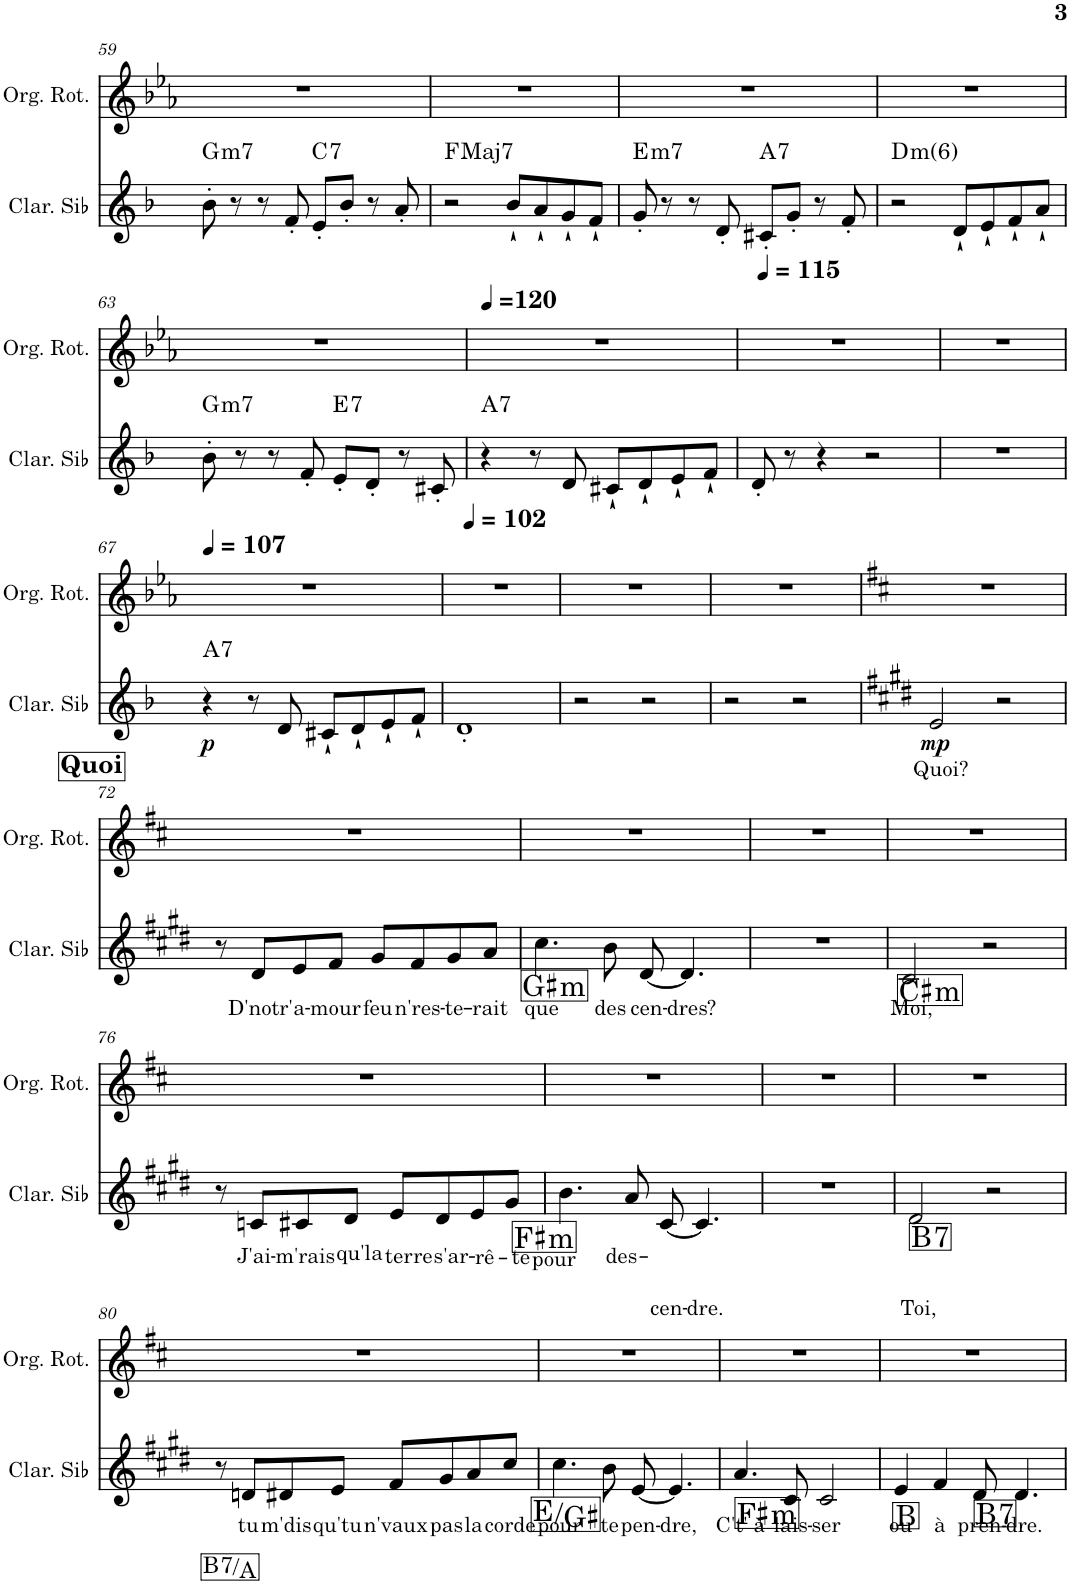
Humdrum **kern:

**kern	**kern	**kern	**dynam	**kern	**kern	**text	**dynam	**harte	**kern	**dynam	**kern	**dynam	**kern	**text	**dynam	**harte	**kern
*part8	*part7	*part6	*part6	*part5	*part5	*part5	*part5	*part5	*part4	*part4	*part3	*part3	*part2	*part2	*part2	*part2	*part1
*staff9	*staff8	*staff7	*staff7	*staff6	*staff5	*staff5	*staff5/6	*	*staff4	*staff4	*staff3	*staff3	*staff2	*staff2	*staff2	*	*staff1
*I"Basse électrique	*I"Guitare électrique	*I"Guitare acoustique	*	*I"Piano	*	*	*	*	*I"Guitare Basse	*	*I"Orgue	*	*I"Clarinette en Sib	*	*	*	*I"Orgue rotatif, Rock Organ
*I'B. él.	*I'Guit. El.	*I'Guit.	*	*I'Pia.	*	*	*	*	*I'Guit. B.	*	*I'Org.	*	*I'Clar. Sib	*	*	*	*I'Org. Rot.
!!LO:PB:g=z
*clefF4	*clefGv2	*clefGv2	*	*clefF4	*clefG2	*	*	*	*clefF4	*	*clefG2	*	*clefG2	*	*	*	*clefG2
*Trd7c12	*	*	*	*	*	*	*	*	*Trd7c12	*	*	*	*Trd1c2	*	*	*	*
*k[b-e-a-]	*k[b-e-a-]	*k[b-e-a-]	*	*k[b-e-a-]	*k[b-e-a-]	*	*	*	*k[b-e-a-]	*	*k[b-e-a-]	*	*k[b-]	*	*	*	*k[b-e-a-]
*M4/4	*M4/4	*M4/4	*	*M4/4	*M4/4	*	*	*	*M4/4	*	*M4/4	*	*M4/4	*	*	*	*M4/4
=59	=59	=59	=59	=59	=59	=59	=59	=59	=59	=59	=59	=59	=59	=59	=59	=59	=59
!	!	!	!	!	!	!	!	!	!	!	!	!LO:DY:b	!	!	!	!LO:H:kt=m7	!
4.F	4r	1r	.	1r	1r	.	.	.	1r	.	([2f [2a- 2ee-	mp	8b-'\	.	.	G:min7	1r
.	.	.	.	.	.	.	.	.	.	.	.	.	8r	.	.	.	.
.	8c' 8f' 8a-' 8ee-'	.	.	.	.	.	.	.	.	.	.	.	8r	.	.	.	.
8F	8r	.	.	.	.	.	.	.	.	.	.	.	8f'/	.	.	.	.
!	!	!	!	!	!	!	!	!	!	!	!	!	!	!	!	!LO:H:kt=7	!
4BB-	8r	.	.	.	.	.	.	.	.	.	2f] 2a-] 2dd)	.	8e'/L	.	.	C:7	.
.	8B- 8f 8a- 8dd	.	.	.	.	.	.	.	.	.	.	.	8b-'/J	.	.	.	.
4F	8r	.	.	.	.	.	.	.	.	.	.	.	8r	.	.	.	.
.	8B- 8e- 8g 8dd	.	.	.	.	.	.	.	.	.	.	.	8a'/	.	.	.	.
=60	=60	=60	=60	=60	=60	=60	=60	=60	=60	=60	=60	=60	=60	=60	=60	=60	=60
!	!	!	!	!	!	!	!	!	!	!	!	!	!	!	!	!LO:H:kt=Maj7	!
4.E-	4r	1r	.	1r	1r	.	.	.	1r	.	([2e- [2g 2dd	.	2r	.	.	F:maj7	1r
.	8B-' 8e-' 8g' 8dd'	.	.	.	.	.	.	.	.	.	.	.	.	.	.	.	.
8E-	8r	.	.	.	.	.	.	.	.	.	.	.	.	.	.	.	.
8BB-\L	4r	.	.	.	.	.	.	.	.	.	2e-] 2g] 2cc)	.	8b-`/L	.	.	.	.
8G\J	.	.	.	.	.	.	.	.	.	.	.	.	8a`/	.	.	.	.
8F\L	8B-' 8e-' 8g' 8dd'	.	.	.	.	.	.	.	.	.	.	.	8g`/	.	.	.	.
8E-\J	8r	.	.	.	.	.	.	.	.	.	.	.	8f`/J	.	.	.	.
=61	=61	=61	=61	=61	=61	=61	=61	=61	=61	=61	=61	=61	=61	=61	=61	=61	=61
!	!	!	!	!	!	!	!	!	!	!	!	!	!	!	!	!LO:H:kt=m7	!
4.D	4r	1r	.	1r	1r	.	.	.	1r	.	([2d [2f 2cc	.	8g'/	.	.	E:min7	1r
.	.	.	.	.	.	.	.	.	.	.	.	.	8r	.	.	.	.
.	8d' 8a-' 8cc' 8ff'	.	.	.	.	.	.	.	.	.	.	.	8r	.	.	.	.
8D	8r	.	.	.	.	.	.	.	.	.	.	.	8d'/	.	.	.	.
!	!	!	!	!	!	!	!	!	!	!	!	!	!	!	!	!LO:H:kt=7	!
4G	8r	.	.	.	.	.	.	.	.	.	2d] 2f] 2bn)	.	8c#X'/L	.	.	A:7	.
.	8d 8g 8bn 8ff	.	.	.	.	.	.	.	.	.	.	.	8g'/J	.	.	.	.
4G	8r	.	.	.	.	.	.	.	.	.	.	.	8r	.	.	.	.
.	8c 8g 8an 8ee-	.	.	.	.	.	.	.	.	.	.	.	8f'/	.	.	.	.
=62	=62	=62	=62	=62	=62	=62	=62	=62	=62	=62	=62	=62	=62	=62	=62	=62	=62
!	!	!	!	!	!	!	!	!	!	!	!	!	!	!	!	!LO:H:kt=m	!
4.C	4r	1r	.	1r	1r	.	.	.	1r	.	1c 1e- 1an	.	2r	.	.	D:min(6)	1r
.	8c' 8g' 8an' 8ee-'	.	.	.	.	.	.	.	.	.	.	.	.	.	.	.	.
8C	8r	.	.	.	.	.	.	.	.	.	.	.	.	.	.	.	.
8G\L	4r	.	.	.	.	.	.	.	.	.	.	.	8d`/L	.	.	.	.
8D\J	.	.	.	.	.	.	.	.	.	.	.	.	8e`/	.	.	.	.
4C	8c' 8g' 8a' 8ee-'	.	.	.	.	.	.	.	.	.	.	.	8f`/	.	.	.	.
.	8r	.	.	.	.	.	.	.	.	.	.	.	8a`/J	.	.	.	.
!!LO:LB:g=z
=63	=63	=63	=63	=63	=63	=63	=63	=63	=63	=63	=63	=63	=63	=63	=63	=63	=63
!	!	!	!	!	!	!	!	!	!	!	!	!	!	!	!	!LO:H:kt=m7	!
4.F	4r	1r	.	1r	1r	.	.	.	1r	.	2e- 2a- [2cc	.	8b-'\	.	.	G:min7	1r
.	.	.	.	.	.	.	.	.	.	.	.	.	8r	.	.	.	.
.	8c' 8f' 8a-' 8ee-'	.	.	.	.	.	.	.	.	.	.	.	8r	.	.	.	.
8F	8r	.	.	.	.	.	.	.	.	.	.	.	8f'/	.	.	.	.
!	!	!	!	!	!	!	!	!	!	!	!	!	!	!	!	!LO:H:kt=7	!
4F#X	8r	.	.	.	.	.	.	.	.	.	2d 2f#X 2cc]	.	8e'/L	.	.	E:7	.
.	8d 8an 8cc 8ff#X	.	.	.	.	.	.	.	.	.	.	.	8d'/J	.	.	.	.
4F#	8r	.	.	.	.	.	.	.	.	.	.	.	8r	.	.	.	.
.	8d 8g 8bn 8ffn	.	.	.	.	.	.	.	.	.	.	.	8c#X'/	.	.	.	.
=64	=64	=64	=64	=64	=64	=64	=64	=64	=64	=64	=64	=64	=64	=64	=64	=64	=64
!	!	!	!	!	!	!	!	!	!	!	!	!	!	!	!	!LO:H:kt=7	!
4.G	4r	1r	.	1r	1r	.	.	.	1r	.	1f 1bn 1dd	.	4r	.	.	A:7	1r
.	8d' 8g' 8bn' 8ff'	.	.	.	.	.	.	.	.	.	.	.	8r	.	.	.	.
8D	8r	.	.	.	.	.	.	.	.	.	.	.	8d/	.	.	.	.
(4G	4r	.	.	.	.	.	.	.	.	.	.	.	8c#X`/L	.	.	.	.
.	.	.	.	.	.	.	.	.	.	.	.	.	8d`/	.	.	.	.
4Bn)	8d' 8f' 8b' 8ff'	.	.	.	.	.	.	.	.	.	.	.	8e`/	.	.	.	.
.	8r	.	.	.	.	.	.	.	.	.	.	.	8f`/J	.	.	.	.
=65	=65	=65	=65	=65	=65	=65	=65	=65	=65	=65	=65	=65	=65	=65	=65	=65	=65
!	!	!	!	!	!	!	!	!	!	!LO:DY:b	!	!	!	!	!	!	!
8c	1r	1r	.	1r	1r	.	.	.	8c	p	1r	.	8d'/	.	.	.	1r
8r	.	.	.	.	.	.	.	.	8r	.	.	.	8r	.	.	.	.
8c\L	.	.	.	.	.	.	.	.	8c\L	.	.	.	4r	.	.	.	.
8c\J	.	.	.	.	.	.	.	.	8c\J	.	.	.	.	.	.	.	.
8B-\L	.	.	.	.	.	.	.	.	8B-\L	.	.	.	2r	.	.	.	.
8B-\J	.	.	.	.	.	.	.	.	8B-\J	.	.	.	.	.	.	.	.
8r	.	.	.	.	.	.	.	.	8r	.	.	.	.	.	.	.	.
8G	.	.	.	.	.	.	.	.	8G	.	.	.	.	.	.	.	.
=66	=66	=66	=66	=66	=66	=66	=66	=66	=66	=66	=66	=66	=66	=66	=66	=66	=66
8r	1r	1r	.	1r	1r	.	.	.	8r	.	1r	.	1r	.	.	.	1r
8G	.	.	.	.	.	.	.	.	8G	.	.	.	.	.	.	.	.
8r	.	.	.	.	.	.	.	.	8r	.	.	.	.	.	.	.	.
8G	.	.	.	.	.	.	.	.	8G	.	.	.	.	.	.	.	.
4F	.	.	.	.	.	.	.	.	4F	.	.	.	.	.	.	.	.
4G	.	.	.	.	.	.	.	.	4G	.	.	.	.	.	.	.	.
!!LO:LB:g=z
=67	=67	=67	=67	=67	=67	=67	=67	=67	=67	=67	=67	=67	=67	=67	=67	=67	=67
!	!	!	!	!	!	!	!	!	!	!	!	!	!	!	!LO:DY:b	!LO:H:kt=7	!
8c	1r	1r	.	1r	1r	.	.	.	8c	.	1r	.	4r	.	p	A:7	1r
8r	.	.	.	.	.	.	.	.	8r	.	.	.	.	.	.	.	.
8c\L	.	.	.	.	.	.	.	.	8c\L	.	.	.	8r	.	.	.	.
8c\J	.	.	.	.	.	.	.	.	8c\J	.	.	.	8d/	.	.	.	.
8B-\L	.	.	.	.	.	.	.	.	8B-\L	.	.	.	8c#X`/L	.	.	.	.
8B-\J	.	.	.	.	.	.	.	.	8B-\J	.	.	.	8d`/	.	.	.	.
8r	.	.	.	.	.	.	.	.	8r	.	.	.	8e`/	.	.	.	.
8c	.	.	.	.	.	.	.	.	[8c	.	.	.	8f`/J	.	.	.	.
=68	=68	=68	=68	=68	=68	=68	=68	=68	=68	=68	=68	=68	=68	=68	=68	=68	=68
!	!	!	!	!	!	!	!	!	!	!LO:DY:b	!	!	!	!	!	!	!
4r	1r	1r	.	1r	1r	.	.	.	2c]	p	1r	.	1d'	.	.	.	1r
8r	.	.	.	.	.	.	.	.	.	.	.	.	.	.	.	.	.
8r	.	.	.	.	.	.	.	.	.	.	.	.	.	.	.	.	.
2r	.	.	.	.	.	.	.	.	2D	.	.	.	.	.	.	.	.
=69	=69	=69	=69	=69	=69	=69	=69	=69	=69	=69	=69	=69	=69	=69	=69	=69	=69
!	!	!	!	!	!	!	!	!	!	!LO:DY:b	!	!	!	!	!	!	!
1r	1r	1r	.	1r	1r	.	.	.	4D	pp	1r	.	2r	.	.	.	1r
.	.	.	.	.	.	.	.	.	8D\L	.	.	.	.	.	.	.	.
.	.	.	.	.	.	.	.	.	8D\J	.	.	.	.	.	.	.	.
.	.	.	.	.	.	.	.	.	2D	.	.	.	2r	.	.	.	.
=70	=70	=70	=70	=70	=70	=70	=70	=70	=70	=70	=70	=70	=70	=70	=70	=70	=70
!	!	!	!	!	!	!	!	!	!	!LO:DY:b	!	!	!	!	!	!	!
1r	1r	1r	.	1r	1r	.	.	.	4D	ppp	1r	.	2r	.	.	.	1r
.	.	.	.	.	.	.	.	.	8D\L	.	.	.	.	.	.	.	.
.	.	.	.	.	.	.	.	.	8D\J	.	.	.	.	.	.	.	.
.	.	.	.	.	.	.	.	.	2D	.	.	.	2r	.	.	.	.
=71	=71	=71	=71	=71	=71	=71	=71	=71	=71	=71	=71	=71	=71	=71	=71	=71	=71
*k[f#c#]	*k[f#c#]	*k[f#c#]	*	*k[f#c#]	*k[f#c#]	*	*	*	*k[f#c#]	*	*k[f#c#]	*	*k[f#c#g#d#]	*	*	*	*k[f#c#]
!	!	!	!LO:DY:b	!	!	!	!LO:DY:b=2	!	!	!	!	!	!	!LO:LY:b	!	!	!
!	!	!	!	!	!	!	!LO:DY:n=1:b	!	!	!	!	!	!	!	!LO:DY:b	!	!
4D	1r	4D 4F# 4A 4d	p	1D 1F# 1A 1d	2dd	Quoi?	p pp	D:maj D:maj	1r	.	1r	.	2e/	Quoi?	mp	.	1r
8r	.	8D/ 8F#/ 8A/ 8d/L	.	.	.	.	.	.	.	.	.	.	.	.	.	.	.
8D	.	8D/ 8F#/ 8A/ 8d/J	.	.	.	.	.	.	.	.	.	.	.	.	.	.	.
4D	.	4D 4F# 4A 4d	.	.	2r	.	.	.	.	.	.	.	2r	.	.	.	.
4D	.	8D/ 8F#/ 8A/ 8d/L	.	.	.	.	.	.	.	.	.	.	.	.	.	.	.
.	.	8D/ 8F#/ 8A/ 8d/J	.	.	.	.	.	.	.	.	.	.	.	.	.	.	.
!!LO:LB:g=z
=72	=72	=72	=72	=72	=72	=72	=72	=72	=72	=72	=72	=72	=72	=72	=72	=72	=72
4D	1r	8D/ 8F#/ 8A/ 8d/L	.	1D 1F# 1A 1d	8r	.	.	.	1r	.	1r	.	8r	.	.	.	1r
!	!	!	!	!	!	!	!	!	!	!	!	!	!	!LO:LY:b	!	!	!
.	.	8D/ 8F#/ 8A/ 8d/J	.	.	8cc#	D'notr'	.	.	.	.	.	.	8d#/L	D'notr'	.	.	.
!	!	!	!	!	!	!	!	!	!	!	!	!	!	!LO:LY:b	!	!	!
8D\L	.	8D/ 8F#/ 8A/ 8d/L	.	.	8dd\L	a-	.	.	.	.	.	.	8e/	a-	.	.	.
!	!	!	!	!	!	!	!	!	!	!	!	!	!	!LO:LY:b	!	!	!
8D\J	.	8D/ 8F#/ 8A/ 8d/J	.	.	8ee\J	-mour	.	.	.	.	.	.	8f#/J	-mour	.	.	.
!	!	!	!	!	!	!	!	!	!	!	!	!	!	!LO:LY:b	!	!	!
2D	.	8D/ 8F#/ 8A/ 8d/L	.	.	8ff#\L	feu	.	.	.	.	.	.	8g#/L	feu	.	.	.
!	!	!	!	!	!	!	!	!	!	!	!	!	!	!LO:LY:b	!	!	!
.	.	8D/ 8F#/ 8A/ 8d/J	.	.	8ee\J	n'res-	.	.	.	.	.	.	8f#/	n'res-	.	.	.
!	!	!	!	!	!	!	!	!	!	!	!	!	!	!LO:LY:b	!	!	!
.	.	8D/ 8F#/ 8A/ 8d/L	.	.	8ff#\L	-te-	.	.	.	.	.	.	8g#/	-te-	.	.	.
!	!	!	!	!	!	!	!	!	!	!	!	!	!	!LO:LY:b	!	!	!
.	.	8D/ 8F#/ 8A/ 8d/J	.	.	8gg\J	-rait	.	.	.	.	.	.	8a/J	-rait	.	.	.
=73	=73	=73	=73	=73	=73	=73	=73	=73	=73	=73	=73	=73	=73	=73	=73	=73	=73
!	!	!	!	!	!	!	!	!LO:H:n=1:kt=m	!	!	!	!	!	!LO:LY:b	!	!	!
!	!	!	!	!	!	!	!	!LO:H:n=2:kt=m	!	!	!	!	!	!	!	!LO:H:kt=m	!
4F#	1r	4F# 4A 4c# 4f#	.	1FF# 1AA 1C# 1F#	4.bb	que	.	F#:min F#:min	1r	.	1r	.	4.cc#\	que	.	G#:min	1r
8F#\L	.	8F#\ 8A\ 8c#\ 8f#\L	.	.	.	.	.	.	.	.	.	.	.	.	.	.	.
!	!	!	!	!	!	!	!	!	!	!	!	!	!	!LO:LY:b	!	!	!
8F#\J	.	8F#\ 8A\ 8c#\ 8f#\J	.	.	8aa	des	.	.	.	.	.	.	8b\	des	.	.	.
!	!	!	!	!	!	!	!	!	!	!	!	!	!	!LO:LY:b	!	!	!
2F#	.	8F#/ 8A/ 8c#/L	.	.	[8cc#	cen-	.	.	.	.	.	.	[8d#/	cen-	.	.	.
!	!	!	!	!	!	!	!	!	!	!	!	!	!	!LO:LY:b	!	!	!
.	.	8F#/ 8A/ 8c#/J	.	.	4.cc#]	-dres?	.	.	.	.	.	.	4.d#/]	-dres?	.	.	.
.	.	8F#/ 8A/ 8c#/L	.	.	.	.	.	.	.	.	.	.	.	.	.	.	.
.	.	8F#/ 8A/ 8c#/J	.	.	.	.	.	.	.	.	.	.	.	.	.	.	.
=74	=74	=74	=74	=74	=74	=74	=74	=74	=74	=74	=74	=74	=74	=74	=74	=74	=74
4F#	1r	4F# 4A 4c#	.	1F# 1A 1c#	4r	.	.	.	1r	.	1r	.	1r	.	.	.	1r
8r	.	8F#/ 8A/ 8c#/L	.	.	4r	.	.	.	.	.	.	.	.	.	.	.	.
8F#	.	8F#/ 8A/ 8c#/J	.	.	.	.	.	.	.	.	.	.	.	.	.	.	.
4F#	.	4F# 4A 4c#	.	.	2r	.	.	.	.	.	.	.	.	.	.	.	.
4F#	.	8F#/ 8A/ 8c#/L	.	.	.	.	.	.	.	.	.	.	.	.	.	.	.
.	.	8F#/ 8A/ 8c#/J	.	.	.	.	.	.	.	.	.	.	.	.	.	.	.
=75	=75	=75	=75	=75	=75	=75	=75	=75	=75	=75	=75	=75	=75	=75	=75	=75	=75
!	!	!	!	!	!	!	!LO:DY:b	!LO:H:n=1:kt=m	!	!	!	!	!	!LO:LY:b	!	!	!
!	!	!	!	!	!	!	!	!LO:H:n=2:kt=m	!	!	!	!	!	!	!	!LO:H:kt=m	!
4B	1r	4B 4d 4f# 4b	.	1BB 1D 1F# 1B	2b	Moi,	p	B:min B:min	1r	.	1r	.	2c#/	Moi,	.	C#:min	1r
8r	.	8B\ 8d\ 8f#\ 8b\L	.	.	.	.	.	.	.	.	.	.	.	.	.	.	.
8B	.	8B\ 8d\ 8f#\ 8b\J	.	.	.	.	.	.	.	.	.	.	.	.	.	.	.
4B	.	4B 4d 4f# 4b	.	.	2r	.	.	.	.	.	.	.	2r	.	.	.	.
4B	.	8B\ 8d\ 8f#\ 8b\L	.	.	.	.	.	.	.	.	.	.	.	.	.	.	.
.	.	8B\ 8d\ 8f#\ 8b\J	.	.	.	.	.	.	.	.	.	.	.	.	.	.	.
!!LO:LB:g=z
=76	=76	=76	=76	=76	=76	=76	=76	=76	=76	=76	=76	=76	=76	=76	=76	=76	=76
4B	1r	4B 4d 4f# 4b	.	1BB 1D 1F# 1B	8r	.	.	.	1r	.	1r	.	8r	.	.	.	1r
!	!	!	!	!	!	!	!	!	!	!	!	!	!	!LO:LY:b	!	!	!
.	.	.	.	.	8a#X	J'ai-	.	.	.	.	.	.	8cn/L	J'ai-	.	.	.
!	!	!	!	!	!	!	!	!	!	!	!	!	!	!LO:LY:b	!	!	!
8B\L	.	8B\ 8d\ 8f#\ 8b\L	.	.	8b\L	-m'rais	.	.	.	.	.	.	8c#X/	-m'rais	.	.	.
!	!	!	!	!	!	!	!	!	!	!	!	!	!	!LO:LY:b	!	!	!
8B\J	.	8B\ 8d\ 8f#\ 8b\J	.	.	8cc#\J	qu'la	.	.	.	.	.	.	8d#/J	qu'la	.	.	.
!	!	!	!	!	!	!	!	!	!	!	!	!	!	!LO:LY:b	!	!	!
2B	.	8B\ 8d\ 8f#\ 8b\L	.	.	8dd\L	terre	.	.	.	.	.	.	8e/L	terre	.	.	.
!	!	!	!	!	!	!	!	!	!	!	!	!	!	!LO:LY:b	!	!	!
.	.	8B\ 8d\ 8f#\ 8b\J	.	.	8cc#\J	s'ar-	.	.	.	.	.	.	8d#/	s'ar-	.	.	.
!	!	!	!	!	!	!	!	!	!	!	!	!	!	!LO:LY:b	!	!	!
.	.	8B\ 8d\ 8f#\ 8b\L	.	.	8dd\L	-rê-	.	.	.	.	.	.	8e/	-rê-	.	.	.
!	!	!	!	!	!	!	!	!	!	!	!	!	!	!LO:LY:b	!	!	!
.	.	8B\ 8d\ 8f#\ 8b\J	.	.	8ff#\J	-te	.	.	.	.	.	.	8g#/J	-te	.	.	.
=77	=77	=77	=77	=77	=77	=77	=77	=77	=77	=77	=77	=77	=77	=77	=77	=77	=77
!	!	!	!	!	!	!	!	!LO:H:n=1:kt=m	!	!	!	!	!	!LO:LY:b	!	!	!
!	!	!	!	!	!	!	!	!LO:H:n=2:kt=m	!	!	!	!	!	!	!	!LO:H:kt=m	!
4E	1r	4E 4G 4B 4e	.	1E 1G 1B	4.aa	pour	.	E:min E:min	1r	.	1r	.	4.b\	pour	.	F#:min	1r
8E\L	.	8E/ 8G/ 8B/ 8e/L	.	.	.	.	.	.	.	.	.	.	.	.	.	.	.
!	!	!	!	!	!	!	!	!	!	!	!	!	!	!LO:LY:b	!	!	!
8E\J	.	8E/ 8G/ 8B/ 8e/J	.	.	8gg	des-	.	.	.	.	.	.	8a/	des-	.	.	.
!	!	!	!	!	!	!	!	!	!	!	!	!	!	!LO:LY:b	!	!	!
2E	.	8E/ 8G/ 8B/L	.	.	[8b	-cen-	.	.	.	.	.	.	[8c#/	-cen-	.	.	.
!	!	!	!	!	!	!	!	!	!	!	!	!	!	!LO:LY:b	!	!	!
.	.	8E/ 8G/ 8B/J	.	.	4.b]	-dre.	.	.	.	.	.	.	4.c#/]	-dre.	.	.	.
.	.	8E/ 8G/ 8B/L	.	.	.	.	.	.	.	.	.	.	.	.	.	.	.
.	.	8E/ 8G/ 8B/J	.	.	.	.	.	.	.	.	.	.	.	.	.	.	.
=78	=78	=78	=78	=78	=78	=78	=78	=78	=78	=78	=78	=78	=78	=78	=78	=78	=78
4E	1r	4E 4G 4B	.	1E 1G 1B	1r	.	.	.	1r	.	1r	.	1r	.	.	.	1r
8r	.	8E/ 8G/ 8B/L	.	.	.	.	.	.	.	.	.	.	.	.	.	.	.
8E	.	8E/ 8G/ 8B/J	.	.	.	.	.	.	.	.	.	.	.	.	.	.	.
4E	.	4E 4G 4B	.	.	.	.	.	.	.	.	.	.	.	.	.	.	.
4G	.	8E/ 8G/ 8B/L	.	.	.	.	.	.	.	.	.	.	.	.	.	.	.
.	.	8E/ 8G/ 8B/J	.	.	.	.	.	.	.	.	.	.	.	.	.	.	.
=79	=79	=79	=79	=79	=79	=79	=79	=79	=79	=79	=79	=79	=79	=79	=79	=79	=79
!	!	!	!	!	!	!	!	!LO:H:n=1:kt=7	!	!	!	!	!	!LO:LY:b	!	!	!
!	!	!	!	!	!	!	!	!LO:H:n=2:kt=7	!	!	!	!	!	!	!	!LO:H:kt=7	!
4A	1r	4A 4c# 4e 4g	.	1AA 1C# 1E 1G	2cc#	Toi,	.	A:7 A:7	1r	.	1r	.	2d#/	Toi,	.	B:7	1r
8r	.	8A\ 8c#\ 8e\ 8g\L	.	.	.	.	.	.	.	.	.	.	.	.	.	.	.
8A	.	8A\ 8c#\ 8e\ 8g\J	.	.	.	.	.	.	.	.	.	.	.	.	.	.	.
4A	.	4A 4c# 4e 4g	.	.	2r	.	.	.	.	.	.	.	2r	.	.	.	.
4G	.	8A\ 8c#\ 8e\ 8g\L	.	.	.	.	.	.	.	.	.	.	.	.	.	.	.
.	.	8A\ 8c#\ 8e\ 8g\J	.	.	.	.	.	.	.	.	.	.	.	.	.	.	.
!!LO:LB:g=z
=80	=80	=80	=80	=80	=80	=80	=80	=80	=80	=80	=80	=80	=80	=80	=80	=80	=80
!	!	!	!	!	!	!	!	!LO:H:n=1:kt=7	!	!	!	!	!	!	!	!	!
!	!	!	!	!	!	!	!	!LO:H:n=2:kt=7	!	!	!	!	!	!	!	!LO:H:kt=7	!
4G	1r	4G 4A 4c# 4e	.	1GG 1AA 1C# 1E	8r	.	.	A:7/b7 A:7/b7	1r	.	1r	.	8r	.	.	B:7/b7	1r
!	!	!	!	!	!	!	!	!	!	!	!	!	!	!LO:LY:b	!	!	!
.	.	.	.	.	8ccn	tu	.	.	.	.	.	.	8dn/L	tu	.	.	.
!	!	!	!	!	!	!	!	!	!	!	!	!	!	!LO:LY:b	!	!	!
8G\L	.	8G\ 8A\ 8c#\ 8e\L	.	.	8cc#X\L	m'dis	.	.	.	.	.	.	8d#X/	m'dis	.	.	.
!	!	!	!	!	!	!	!	!	!	!	!	!	!	!LO:LY:b	!	!	!
8G\J	.	8G\ 8A\ 8c#\ 8e\J	.	.	8dd\J	qu'tu	.	.	.	.	.	.	8e/J	qu'tu	.	.	.
!	!	!	!	!	!	!	!	!	!	!	!	!	!	!LO:LY:b	!	!	!
2G	.	8G\ 8A\ 8c#\ 8e\L	.	.	8ee\L	n'vaux	.	.	.	.	.	.	8f#/L	n'vaux	.	.	.
!	!	!	!	!	!	!	!	!	!	!	!	!	!	!LO:LY:b	!	!	!
.	.	8G\ 8A\ 8c#\ 8e\J	.	.	8ff#\J	pas	.	.	.	.	.	.	8g#/	pas	.	.	.
!	!	!	!	!	!	!	!	!	!	!	!	!	!	!LO:LY:b	!	!	!
.	.	8G\ 8A\ 8c#\ 8e\L	.	.	8gg\L	la	.	.	.	.	.	.	8a/	la	.	.	.
!	!	!	!	!	!	!	!	!	!	!	!	!	!	!LO:LY:b	!	!	!
.	.	8G\ 8A\ 8c#\ 8e\J	.	.	8bb\J	corde	.	.	.	.	.	.	8cc#/J	corde	.	.	.
=81	=81	=81	=81	=81	=81	=81	=81	=81	=81	=81	=81	=81	=81	=81	=81	=81	=81
!	!	!	!	!	!	!	!	!	!	!	!	!	!	!LO:LY:b	!	!	!
4F#	1r	4F# 4A 4d	.	1F# 1A 1d	4.bb	pour	.	D:maj/3 D:maj/3	1r	.	1r	.	4.cc#\	pour	.	E:maj/3	1r
8F#\L	.	8F#/ 8A/ 8d/L	.	.	.	.	.	.	.	.	.	.	.	.	.	.	.
!	!	!	!	!	!	!	!	!	!	!	!	!	!	!LO:LY:b	!	!	!
8F#\J	.	8F#/ 8A/ 8d/J	.	.	8aa	te	.	.	.	.	.	.	8b\	te	.	.	.
!	!	!	!	!	!	!	!	!	!	!	!	!	!	!LO:LY:b	!	!	!
2F#	.	8F#/ 8A/ 8d/L	.	.	[8dd	pen-	.	.	.	.	.	.	[8e/	pen-	.	.	.
!	!	!	!	!	!	!	!	!	!	!	!	!	!	!LO:LY:b	!	!	!
.	.	8F#/ 8A/ 8d/J	.	.	4.dd]	-dre,	.	.	.	.	.	.	4.e/]	-dre,	.	.	.
.	.	8F#/ 8A/ 8d/L	.	.	.	.	.	.	.	.	.	.	.	.	.	.	.
.	.	8F#/ 8A/ 8d/J	.	.	.	.	.	.	.	.	.	.	.	.	.	.	.
=82	=82	=82	=82	=82	=82	=82	=82	=82	=82	=82	=82	=82	=82	=82	=82	=82	=82
!	!	!	!	!	!	!	!	!LO:H:n=1:kt=m	!	!	!	!	!	!LO:LY:b	!	!	!
!	!	!	!	!	!	!	!	!LO:H:n=2:kt=m	!	!	!	!	!	!	!	!LO:H:kt=m	!
4E	1r	4E 4G 4B 4e	.	1E 1G 1B	4.gg	C't''à	.	E:min E:min	1r	.	1r	.	4.a/	C't' à	.	F#:min	1r
8E\L	.	8E/ 8G/ 8B/ 8e/L	.	.	.	.	.	.	.	.	.	.	.	.	.	.	.
!	!	!	!	!	!	!	!	!	!	!	!	!	!	!LO:LY:b	!	!	!
8E\J	.	8E/ 8G/ 8B/ 8e/J	.	.	8b	lais-	.	.	.	.	.	.	8c#/	lais-	.	.	.
!	!	!	!	!	!	!	!	!	!	!	!	!	!	!LO:LY:b	!	!	!
2G	.	8E/ 8G/ 8B/L	.	.	2b	-ser	.	.	.	.	.	.	2c#/	-ser	.	.	.
.	.	8E/ 8G/ 8B/J	.	.	.	.	.	.	.	.	.	.	.	.	.	.	.
.	.	8E/ 8G/ 8B/L	.	.	.	.	.	.	.	.	.	.	.	.	.	.	.
.	.	8E/ 8G/ 8B/J	.	.	.	.	.	.	.	.	.	.	.	.	.	.	.
=83	=83	=83	=83	=83	=83	=83	=83	=83	=83	=83	=83	=83	=83	=83	=83	=83	=83
!	!	!	!	!	!	!	!	!	!	!	!	!	!	!LO:LY:b	!	!	!
4A	1r	4A 4c# 4e 4a	.	2AA 2C# 2E 2A	4dd	ou	.	A:maj A:maj	1r	.	1r	.	4e/	ou	.	B:maj	1r
!	!	!	!	!	!	!	!	!	!	!	!	!	!	!LO:LY:b	!	!	!
8r	.	8A\ 8c#\ 8e\ 8a\L	.	.	4ee	à	.	.	.	.	.	.	4f#/	à	.	.	.
8A	.	8A\ 8c#\ 8e\ 8a\J	.	.	.	.	.	.	.	.	.	.	.	.	.	.	.
!	!	!	!	!	!	!	!	!LO:H:n=1:kt=7	!	!	!	!	!	!LO:LY:b	!	!	!
!	!	!	!	!	!	!	!	!LO:H:n=2:kt=7	!	!	!	!	!	!	!	!LO:H:kt=7	!
2A	.	8A\ 8c#\ 8e\ 8g\L	.	2AA 2C# 2E 2G	8cc#	pren-	.	A:7 A:7	.	.	.	.	8d#/	pren-	.	B:7	.
!	!	!	!	!	!	!	!	!	!	!	!	!	!	!LO:LY:b	!	!	!
.	.	8A\ 8c#\ 8e\ 8g\J	.	.	4.cc#	-dre.	.	.	.	.	.	.	4.d#/	-dre.	.	.	.
.	.	8A\ 8c#\ 8e\ 8g\L	.	.	.	.	.	.	.	.	.	.	.	.	.	.	.
.	.	8A\ 8c#\ 8e\ 8g\J	.	.	.	.	.	.	.	.	.	.	.	.	.	.	.
=	=	=	=	=	=	=	=	=	=	=	=	=	=	=	=	=	=
*-	*-	*-	*-	*-	*-	*-	*-	*-	*-	*-	*-	*-	*-	*-	*-	*-	*-
